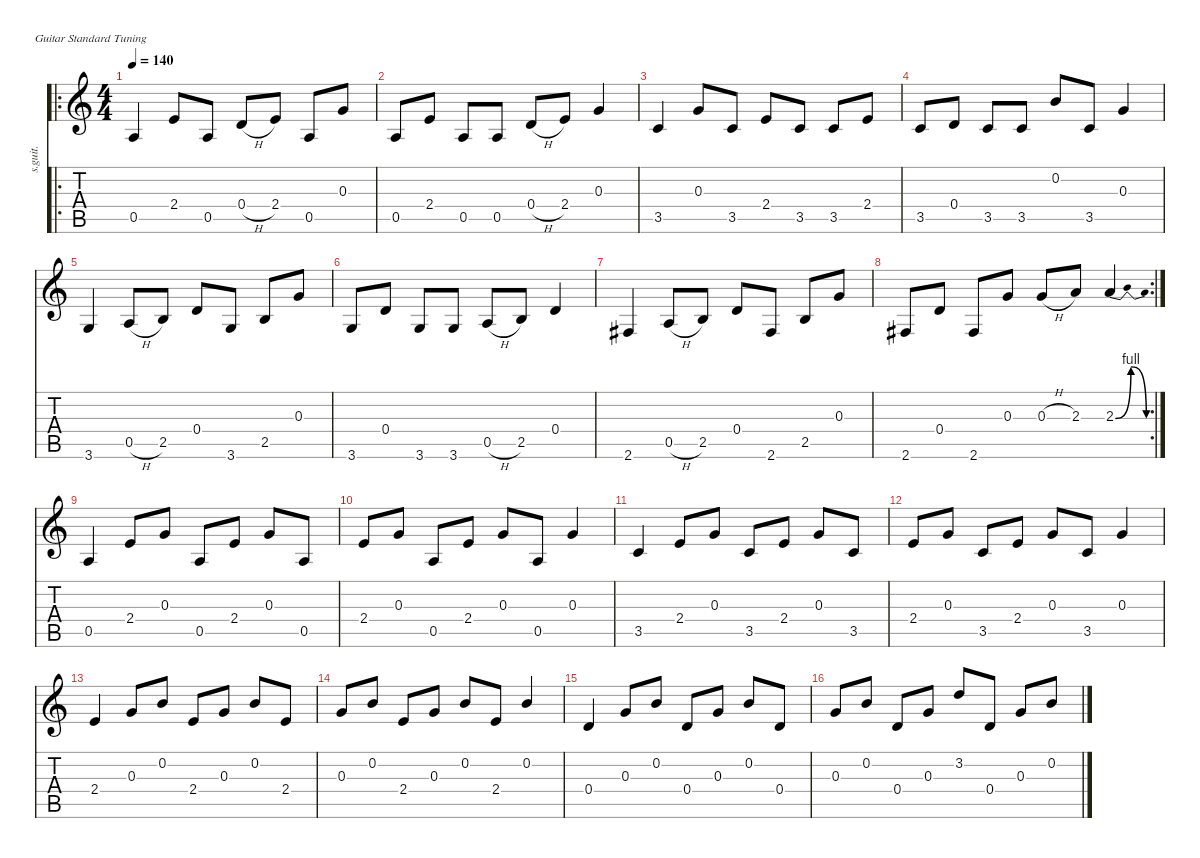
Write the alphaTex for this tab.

\defaultSystemsLayout 4
\hideDynamics
\bracketExtendMode nobrackets
\otherSystemsTrackNameOrientation horizontal
\track ("Steel Guitar" "s.guit.") {instrument acousticguitarsteel}
\staff {score tabs}
\tuning (E4 B3 G3 D3 A2 E2)
\ro
\ts (4 4)
\tempo 140
\clef g2
\ks c
0.5.4{dy mf instrument acousticguitarsteel beam Up} 2.4.8{beam Up} 0.5.8{beam Up} 0.4{h}.8{beam Up} 2.4.8{beam Up} 0.5.8{beam Up} 0.3.8{beam Up} |
0.5.8{beam Up} 2.4.8{beam Up} 0.5.8{beam Up} 0.5.8{beam Up} 0.4{h}.8{beam Up} 2.4.8{beam Up} 0.3.4{beam Up} |
3.5.4{beam Up} 0.3.8{beam Up} 3.5.8{beam Up} 2.4.8{beam Up} 3.5.8{beam Up} 3.5.8{beam Up} 2.4.8{beam Up} |
3.5.8{beam Up} 0.4.8{beam Up} 3.5.8{beam Up} 3.5.8{beam Up} 0.2.8{beam Up} 3.5.8{beam Up} 0.3.4{beam Up} |
3.6.4{beam Up} 0.5{h}.8{beam Up} 2.5.8{beam Up} 0.4.8{beam Up} 3.6.8{beam Up} 2.5.8{beam Up} 0.3.8{beam Up} |
3.6.8{beam Up} 0.4.8{beam Up} 3.6.8{beam Up} 3.6.8{beam Up} 0.5{h}.8{beam Up} 2.5.8{beam Up} 0.4.4{beam Up} |
2.6{acc #}.4{beam Up} 0.5{h}.8{beam Up} 2.5.8{beam Up} 0.4.8{beam Up} 2.6{acc #}.8{beam Up} 2.5.8{beam Up} 0.3.8{beam Up} |
\rc 2
2.6{acc #}.8{beam Up} 0.4.8{beam Up} 2.6{acc #}.8{beam Up} 0.3.8{beam Up} 0.3{h}.8{beam Up} 2.3.8{beam Up} 2.3{be (bendrelease 0 0 10.2 4 20.4 4 30 0)}.4{beam Up} |
0.5.4{beam Up} 2.4.8{beam Up} 0.3.8{beam Up} 0.5.8{beam Up} 2.4.8{beam Up} 0.3.8{beam Up} 0.5.8{beam Up} |
2.4.8{beam Up} 0.3.8{beam Up} 0.5.8{beam Up} 2.4.8{beam Up} 0.3.8{beam Up} 0.5.8{beam Up} 0.3.4{beam Up} |
3.5.4{beam Up} 2.4.8{beam Up} 0.3.8{beam Up} 3.5.8{beam Up} 2.4.8{beam Up} 0.3.8{beam Up} 3.5.8{beam Up} |
2.4.8{beam Up} 0.3.8{beam Up} 3.5.8{beam Up} 2.4.8{beam Up} 0.3.8{beam Up} 3.5.8{beam Up} 0.3.4{beam Up} |
2.4.4{beam Up} 0.3.8{beam Up} 0.2.8{beam Up} 2.4.8{beam Up} 0.3.8{beam Up} 0.2.8{beam Up} 2.4.8{beam Up} |
0.3.8{beam Up} 0.2.8{beam Up} 2.4.8{beam Up} 0.3.8{beam Up} 0.2.8{beam Up} 2.4.8{beam Up} 0.2.4{beam Up} |
0.4.4{beam Up} 0.3.8{beam Up} 0.2.8{beam Up} 0.4.8{beam Up} 0.3.8{beam Up} 0.2.8{beam Up} 0.4.8{beam Up} |
0.3.8{beam Up} 0.2.8{beam Up} 0.4.8{beam Up} 0.3.8{beam Up} 3.2.8{beam Up} 0.4.8{beam Up} 0.3.8{beam Up} 0.2.8{beam Up}
